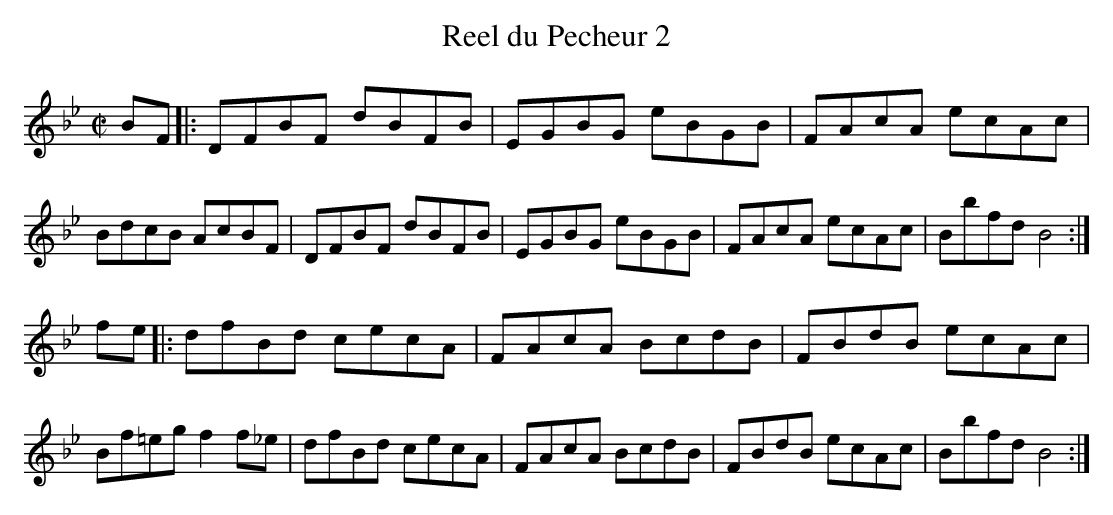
X:1
T:Reel du Pecheur 2
M:C|
L:1/8
K:Bb
BF|:DFBF dBFB|EGBG eBGB|FAcA ecAc|BdcB AcBF|\
DFBF dBFB|EGBG eBGB|FAcA ecAc|Bbfd B4:|
fe|:dfBd cecA|FAcA BcdB|FBdB ecAc|Bf=eg f2f_e|\
dfBd cecA|FAcA BcdB|FBdB ecAc|Bbfd B4:|
